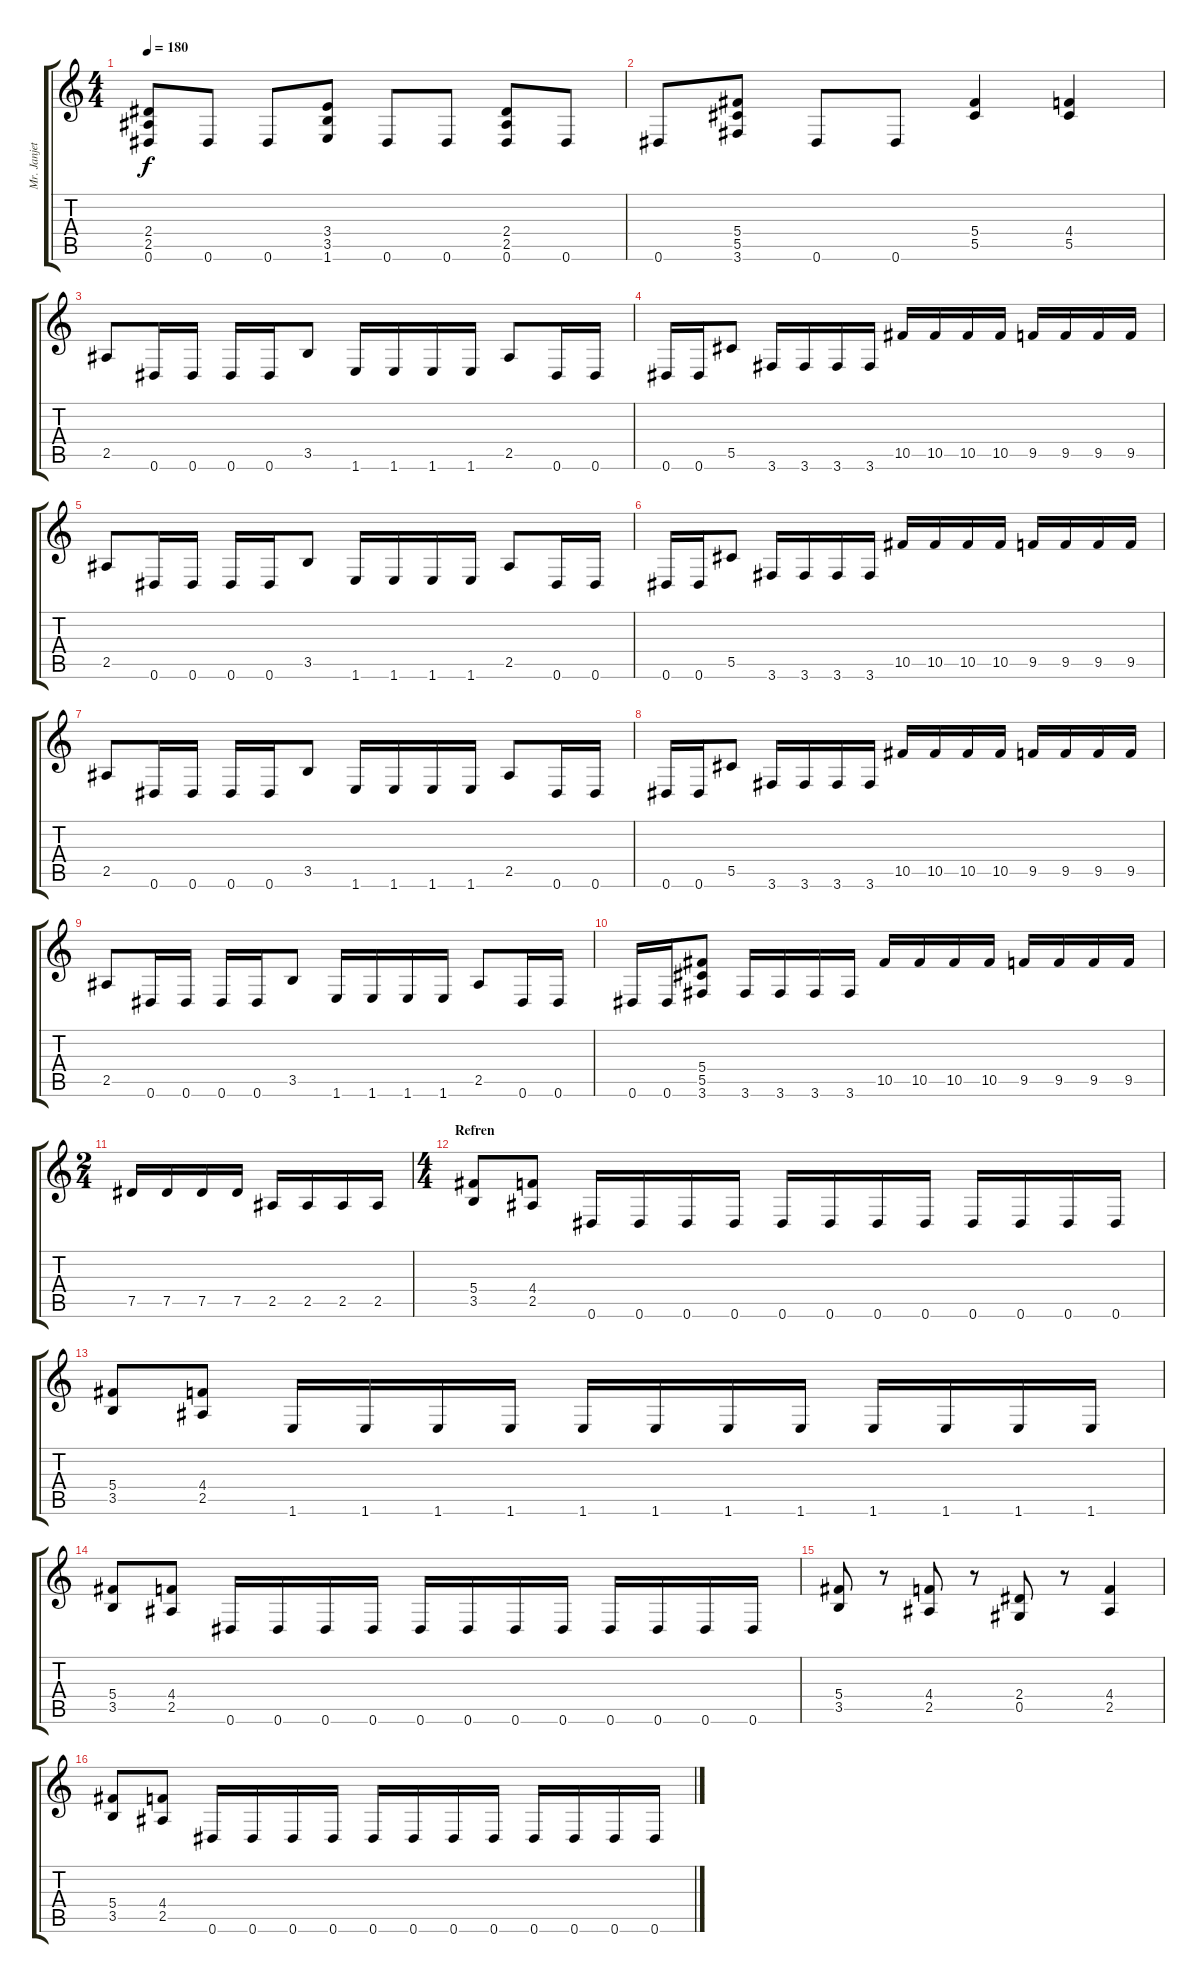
\track ("Mr. Janjetovic" "Mr. Janjet") {instrument overdrivenguitar}
\staff {score tabs}
\tuning (Eb4 Bb3 Gb3 Db3 Ab2 Eb2) {hide}
\ts (4 4)
\tempo 180
\clef g2
\ks c
(2.4 2.5 0.6).8{dy f} 0.6.8 0.6.8 (3.4 3.5 1.6).8 0.6.8 0.6.8 (2.4 2.5 0.6).8 0.6.8 |
0.6.8 (5.4 5.5 3.6).8 0.6.8 0.6.8 (5.4 5.5).4 (4.4 5.5).4 |
2.5.8 0.6.16 0.6.16 0.6.16 0.6.16 3.5.8 1.6.16 1.6.16 1.6.16 1.6.16 2.5.8 0.6.16 0.6.16 |
0.6.16 0.6.16 5.5.8 3.6.16 3.6.16 3.6.16 3.6.16 10.5.16 10.5.16 10.5.16 10.5.16 9.5.16 9.5.16 9.5.16 9.5.16 |
2.5.8 0.6.16 0.6.16 0.6.16 0.6.16 3.5.8 1.6.16 1.6.16 1.6.16 1.6.16 2.5.8 0.6.16 0.6.16 |
0.6.16 0.6.16 5.5.8 3.6.16 3.6.16 3.6.16 3.6.16 10.5.16 10.5.16 10.5.16 10.5.16 9.5.16 9.5.16 9.5.16 9.5.16 |
2.5.8 0.6.16 0.6.16 0.6.16 0.6.16 3.5.8 1.6.16 1.6.16 1.6.16 1.6.16 2.5.8 0.6.16 0.6.16 |
0.6.16 0.6.16 5.5.8 3.6.16 3.6.16 3.6.16 3.6.16 10.5.16 10.5.16 10.5.16 10.5.16 9.5.16 9.5.16 9.5.16 9.5.16 |
2.5.8 0.6.16 0.6.16 0.6.16 0.6.16 3.5.8 1.6.16 1.6.16 1.6.16 1.6.16 2.5.8 0.6.16 0.6.16 |
0.6.16 0.6.16 (5.4 5.5 3.6).8 3.6.16 3.6.16 3.6.16 3.6.16 10.5.16 10.5.16 10.5.16 10.5.16 9.5.16 9.5.16 9.5.16 9.5.16 |
\ts (2 4)
7.5.16 7.5.16 7.5.16 7.5.16 2.5.16 2.5.16 2.5.16 2.5.16 |
\ts (4 4)
\section ("" "Refren")
(5.4 3.5).8 (4.4 2.5).8 0.6.16 0.6.16 0.6.16 0.6.16 0.6.16 0.6.16 0.6.16 0.6.16 0.6.16 0.6.16 0.6.16 0.6.16 |
(5.4 3.5).8 (4.4 2.5).8 1.6.16 1.6.16 1.6.16 1.6.16 1.6.16 1.6.16 1.6.16 1.6.16 1.6.16 1.6.16 1.6.16 1.6.16 |
(5.4 3.5).8 (4.4 2.5).8 0.6.16 0.6.16 0.6.16 0.6.16 0.6.16 0.6.16 0.6.16 0.6.16 0.6.16 0.6.16 0.6.16 0.6.16 |
(5.4 3.5).8 r.8 (4.4 2.5).8 r.8 (2.4 0.5).8 r.8 (4.4 2.5).4 |
(5.4 3.5).8 (4.4 2.5).8 0.6.16 0.6.16 0.6.16 0.6.16 0.6.16 0.6.16 0.6.16 0.6.16 0.6.16 0.6.16 0.6.16 0.6.16
